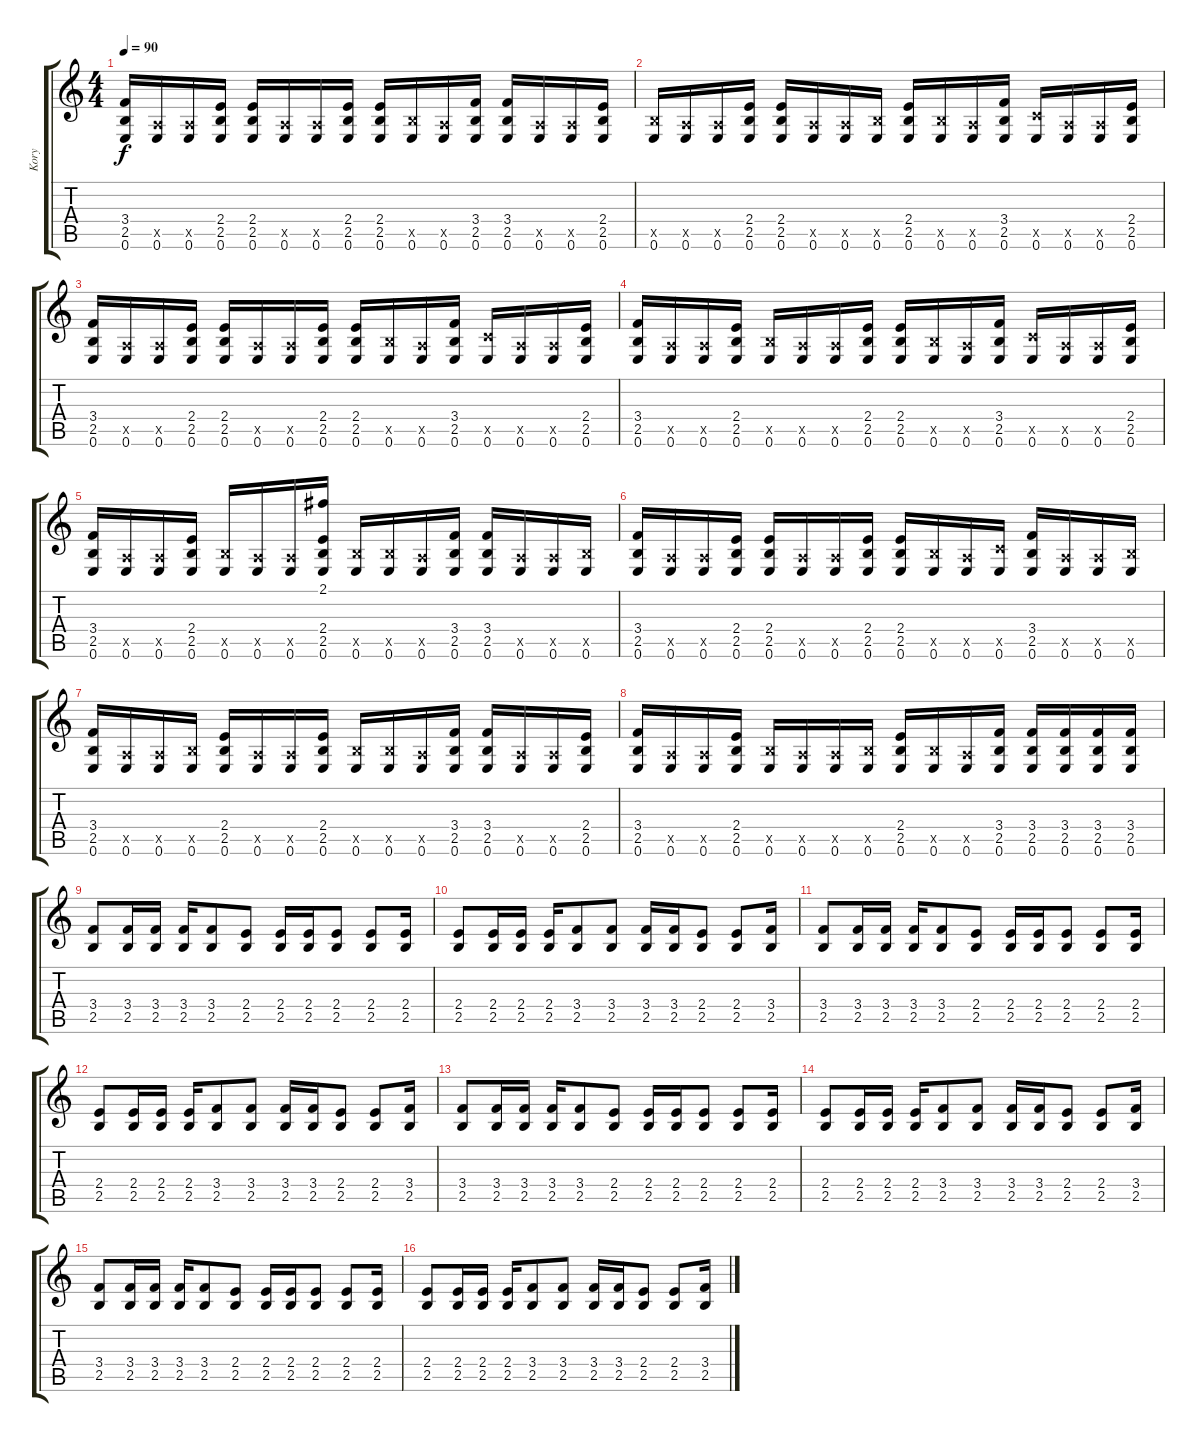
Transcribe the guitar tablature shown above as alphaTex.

\track ("Kory" "Kory") {instrument distortionguitar}
\staff {score tabs}
\tuning (E4 B3 G3 D3 A2 E2) {hide}
\ts (4 4)
\tempo 90
\clef g2
\ks c
(3.4 2.5 0.6).16{dy f instrument overdrivenguitar} (0.5{x} 0.6).16 (0.5{x} 0.6).16 (2.4 2.5 0.6).16 (2.4 2.5 0.6).16 (0.5{x} 0.6).16 (0.5{x} 0.6).16 (2.4 2.5 0.6).16 (2.4 2.5 0.6).16 (2.5{x} 0.6).16 (0.5{x} 0.6).16 (3.4 2.5 0.6).16 (3.4 2.5 0.6).16 (0.5{x} 0.6).16 (0.5{x} 0.6).16 (2.4 2.5 0.6).16 |
(2.5{x} 0.6).16 (0.5{x} 0.6).16 (0.5{x} 0.6).16 (2.4 2.5 0.6).16 (2.4 2.5 0.6).16 (0.5{x} 0.6).16 (0.5{x} 0.6).16 (2.5{x} 0.6).16 (2.4 2.5 0.6).16 (2.5{x} 0.6).16 (0.5{x} 0.6).16 (3.4 2.5 0.6).16 (3.5{x} 0.6).16 (0.5{x} 0.6).16 (0.5{x} 0.6).16 (2.4 2.5 0.6).16 |
(3.4 2.5 0.6).16 (0.5{x} 0.6).16 (0.5{x} 0.6).16 (2.4 2.5 0.6).16 (2.4 2.5 0.6).16 (0.5{x} 0.6).16 (0.5{x} 0.6).16 (2.4 2.5 0.6).16 (2.4 2.5 0.6).16 (2.5{x} 0.6).16 (0.5{x} 0.6).16 (3.4 2.5 0.6).16 (3.5{x} 0.6).16 (0.5{x} 0.6).16 (0.5{x} 0.6).16 (2.4 2.5 0.6).16 |
(3.4 2.5 0.6).16 (0.5{x} 0.6).16 (0.5{x} 0.6).16 (2.4 2.5 0.6).16 (2.5{x} 0.6).16 (0.5{x} 0.6).16 (0.5{x} 0.6).16 (2.4 2.5 0.6).16 (2.4 2.5 0.6).16 (2.5{x} 0.6).16 (0.5{x} 0.6).16 (3.4 2.5 0.6).16 (3.5{x} 0.6).16 (0.5{x} 0.6).16 (0.5{x} 0.6).16 (2.4 2.5 0.6).16 |
(3.4 2.5 0.6).16 (0.5{x} 0.6).16 (0.5{x} 0.6).16 (2.4 2.5 0.6).16 (2.5{x} 0.6).16 (0.5{x} 0.6).16 (0.5{x} 0.6).16 (2.1 2.4 2.5 0.6).16 (2.5{x} 0.6).16 (2.5{x} 0.6).16 (0.5{x} 0.6).16 (3.4 2.5 0.6).16 (3.4 2.5 0.6).16 (0.5{x} 0.6).16 (0.5{x} 0.6).16 (2.5{x} 0.6).16 |
(3.4 2.5 0.6).16 (0.5{x} 0.6).16 (0.5{x} 0.6).16 (2.4 2.5 0.6).16 (2.4 2.5 0.6).16 (0.5{x} 0.6).16 (0.5{x} 0.6).16 (2.4 2.5 0.6).16 (2.4 2.5 0.6).16 (2.5{x} 0.6).16 (0.5{x} 0.6).16 (3.5{x} 0.6).16 (3.4 2.5 0.6).16 (0.5{x} 0.6).16 (0.5{x} 0.6).16 (2.5{x} 0.6).16 |
(3.4 2.5 0.6).16 (0.5{x} 0.6).16 (0.5{x} 0.6).16 (2.5{x} 0.6).16 (2.4 2.5 0.6).16 (0.5{x} 0.6).16 (0.5{x} 0.6).16 (2.4 2.5 0.6).16 (2.5{x} 0.6).16 (2.5{x} 0.6).16 (0.5{x} 0.6).16 (3.4 2.5 0.6).16 (3.4 2.5 0.6).16 (0.5{x} 0.6).16 (0.5{x} 0.6).16 (2.4 2.5 0.6).16 |
(3.4 2.5 0.6).16 (0.5{x} 0.6).16 (0.5{x} 0.6).16 (2.4 2.5 0.6).16 (2.5{x} 0.6).16 (0.5{x} 0.6).16 (0.5{x} 0.6).16 (2.5{x} 0.6).16 (2.4 2.5 0.6).16 (2.5{x} 0.6).16 (0.5{x} 0.6).16 (3.4 2.5 0.6).16 (3.4 2.5 0.6).16 (3.4 2.5 0.6).16 (3.4 2.5 0.6).16 (3.4 2.5 0.6).16 |
(3.4 2.5).8 (3.4 2.5).16 (3.4 2.5).16 (3.4 2.5).16 (3.4 2.5).8 (2.4 2.5).8 (2.4 2.5).16 (2.4 2.5).16 (2.4 2.5).8 (2.4 2.5).8 (2.4 2.5).16 |
(2.4 2.5).8 (2.4 2.5).16 (2.4 2.5).16 (2.4 2.5).16 (3.4 2.5).8 (3.4 2.5).8 (3.4 2.5).16 (3.4 2.5).16 (2.4 2.5).8 (2.4 2.5).8 (3.4 2.5).16 |
(3.4 2.5).8{balance 0} (3.4 2.5).16 (3.4 2.5).16 (3.4 2.5).16 (3.4 2.5).8 (2.4 2.5).8 (2.4 2.5).16 (2.4 2.5).16 (2.4 2.5).8 (2.4 2.5).8 (2.4 2.5).16 |
(2.4 2.5).8 (2.4 2.5).16 (2.4 2.5).16 (2.4 2.5).16 (3.4 2.5).8 (3.4 2.5).8 (3.4 2.5).16 (3.4 2.5).16 (2.4 2.5).8 (2.4 2.5).8 (3.4 2.5).16 |
(3.4 2.5).8 (3.4 2.5).16 (3.4 2.5).16 (3.4 2.5).16 (3.4 2.5).8 (2.4 2.5).8 (2.4 2.5).16 (2.4 2.5).16 (2.4 2.5).8 (2.4 2.5).8 (2.4 2.5).16 |
(2.4 2.5).8{balance 16} (2.4 2.5).16 (2.4 2.5).16 (2.4 2.5).16 (3.4 2.5).8 (3.4 2.5).8 (3.4 2.5).16 (3.4 2.5).16 (2.4 2.5).8 (2.4 2.5).8 (3.4 2.5).16 |
(3.4 2.5).8 (3.4 2.5).16 (3.4 2.5).16 (3.4 2.5).16 (3.4 2.5).8 (2.4 2.5).8 (2.4 2.5).16 (2.4 2.5).16 (2.4 2.5).8 (2.4 2.5).8 (2.4 2.5).16 |
(2.4 2.5).8 (2.4 2.5).16 (2.4 2.5).16 (2.4 2.5).16 (3.4 2.5).8 (3.4 2.5).8 (3.4 2.5).16 (3.4 2.5).16 (2.4 2.5).8 (2.4 2.5).8 (3.4 2.5).16
